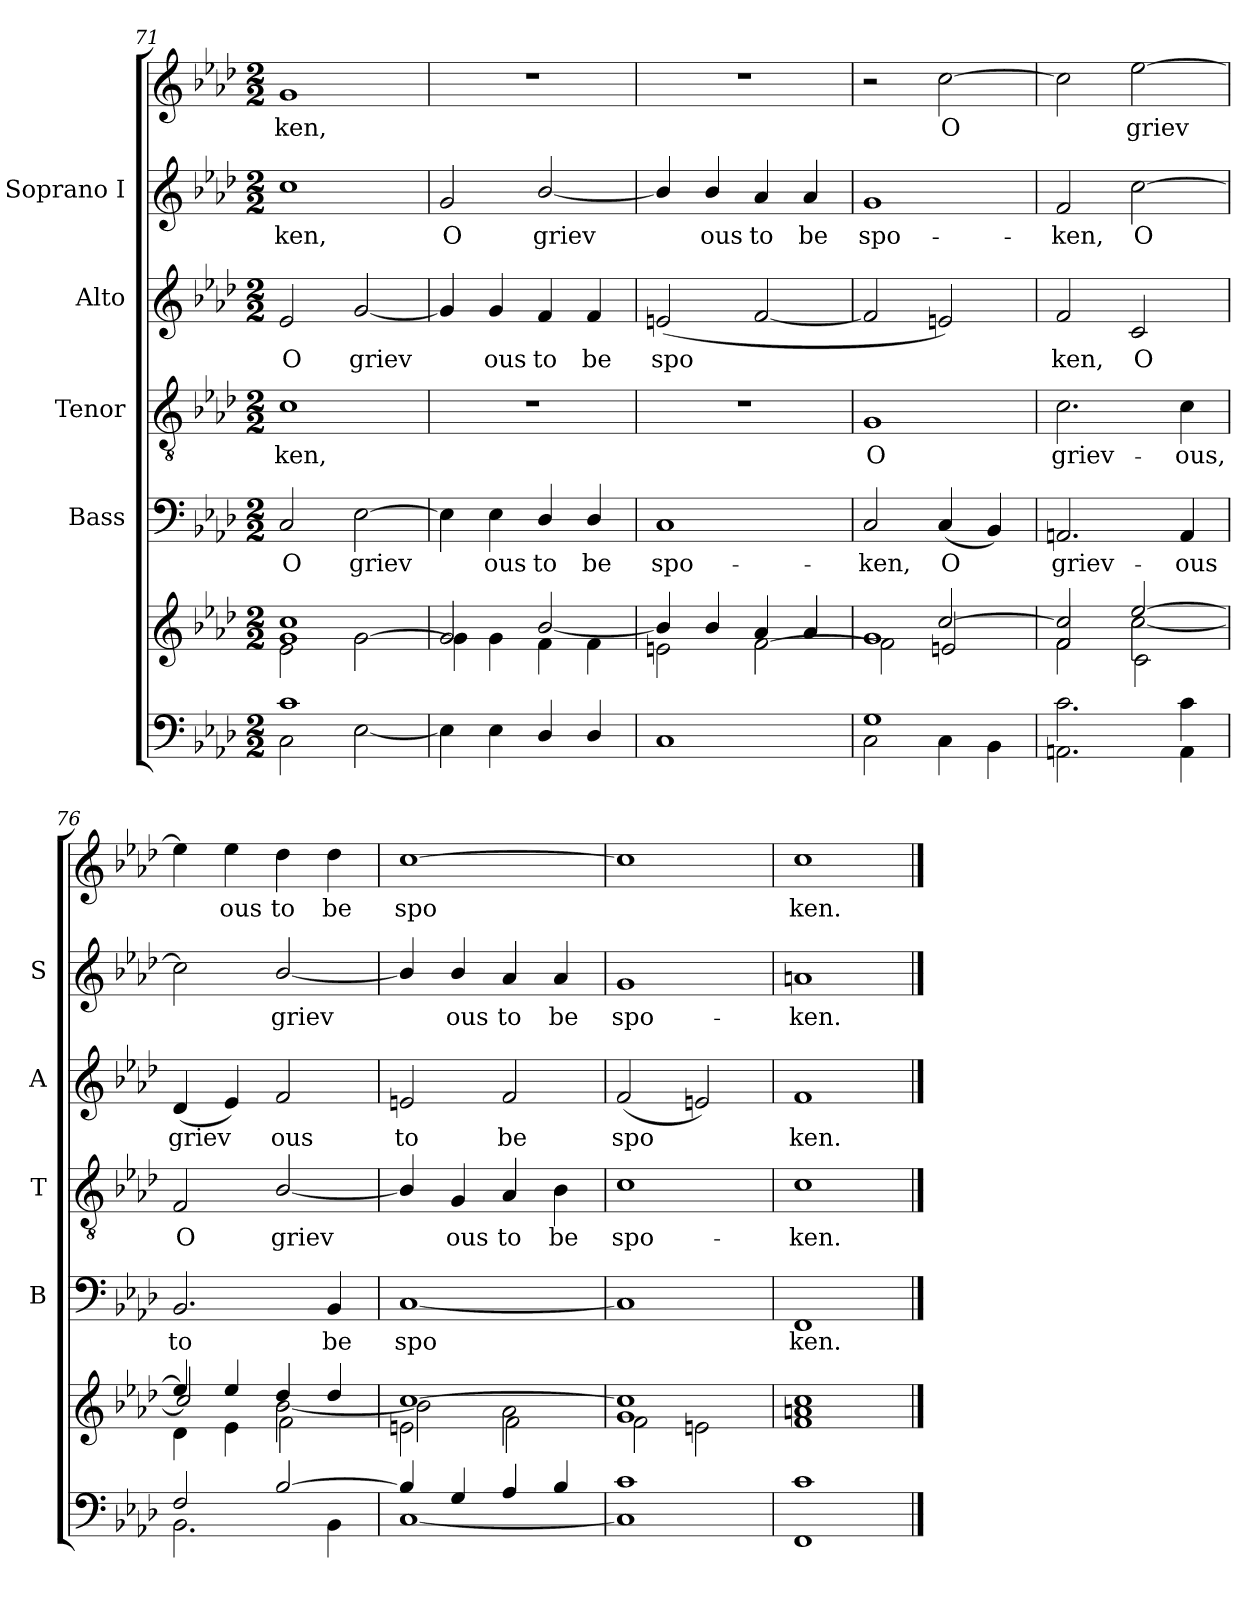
**kern	**kern	**kern	**text	**kern	**text	**kern	**text	**kern	**text	**kern	**text
*part5	*part5	*part4	*part4	*part3	*part3	*part2	*part2	*part1	*part1	*part1	*part1
*staff7	*staff6	*staff5	*staff5	*staff4	*staff4	*staff3	*staff3	*staff2	*staff2	*staff1	*staff1
*	*	*I"Bass	*	*I"Tenor	*	*I"Alto	*	*I"Soprano I	*	*	*
*	*	*I'B	*	*I'T	*	*I'A	*	*I'S	*	*	*
*clefF4	*clefG2	*clefF4	*	*clefGv2	*	*clefG2	*	*clefG2	*	*clefG2	*
*k[b-e-a-d-]	*k[b-e-a-d-]	*k[b-e-a-d-]	*	*k[b-e-a-d-]	*	*k[b-e-a-d-]	*	*k[b-e-a-d-]	*	*k[b-e-a-d-]	*
*A-:	*A-:	*A-:	*	*A-:	*	*A-:	*	*A-:	*	*A-:	*
*M2/2	*M2/2	*M2/2	*	*M2/2	*	*M2/2	*	*M2/2	*	*M2/2	*
=71	=71	=71	=71	=71	=71	=71	=71	=71	=71	=71	=71
*^	*^	*	*	*	*	*	*	*	*	*	*
*	*	*	*^	*	*	*	*	*	*	*	*	*	*
!	!	!	!	!	!	!LO:LY:b	!	!LO:LY:b	!	!LO:LY:b	!	!LO:LY:b	!	!LO:LY:b
1c	2C\	1g	1cc	2e-\	2C/	O	1c	ken,	2e-/	O	1cc	ken,	1g	-ken,
!	!	!	!	!	!	!LO:LY:b	!	!	!	!LO:LY:b	!	!	!	!
.	[<2E-\	.	.	[2g\	[2E-\	griev­	.	.	[2g/	griev­	.	.	.	.
=72	=72	=72	=72	=72	=72	=72	=72	=72	=72	=72	=72	=72	=72	=72
!	!	!	!	!	!	!	!	!	!	!	!	!LO:LY:b	!	!
1ryy	4E-\]	1ryy	2g/	4g\]	4E-\]	.	1r	.	4g/]	.	2g/	O	1r	.
!	!	!	!	!	!	!LO:LY:b	!	!	!	!LO:LY:b	!	!	!	!
.	4E-\	.	.	4g\	4E-\	ous	.	.	4g/	ous	.	.	.	.
!	!	!	!	!	!	!LO:LY:b	!	!	!	!LO:LY:b	!	!LO:LY:b	!	!
.	4D-i/	.	[>2b-/	4f\	4D-i/	to	.	.	4f/	to	[2b-/	griev­	.	.
!	!	!	!	!	!	!LO:LY:b	!	!	!	!LO:LY:b	!	!	!	!
.	4D-/	.	.	4f\	4D-/	be	.	.	4f/	be	.	.	.	.
=73	=73	=73	=73	=73	=73	=73	=73	=73	=73	=73	=73	=73	=73	=73
!	!	!	!	!	!	!LO:LY:b	!	!	!	!LO:LY:b	!	!	!	!
1ryy	1C	1ryy	4b-/]	2en\	1C	spo-	1r	.	(<2en/	spo­	4b-/]	.	1r	.
!	!	!	!	!	!	!	!	!	!	!	!	!LO:LY:b	!	!
.	.	.	4b-/	.	.	.	.	.	.	.	4b-/	ous	.	.
!	!	!	!	!	!	!	!	!	!	!	!	!LO:LY:b	!	!
.	.	.	4a-/	[2f\	.	.	.	.	[2f/	.	4a-/	to	.	.
!	!	!	!	!	!	!	!	!	!	!	!	!LO:LY:b	!	!
.	.	.	4a-/	.	.	.	.	.	.	.	4a-/	be	.	.
=74	=74	=74	=74	=74	=74	=74	=74	=74	=74	=74	=74	=74	=74	=74
!	!	!	!	!	!	!LO:LY:b	!	!LO:LY:b	!	!	!	!LO:LY:b	!	!
1G	2C\	2ryy	1g	2f\]	2C/	-ken,	1G	O	2f/]	.	1g	spo-	2r	.
!	!	!	!	!	!	!LO:LY:b	!	!	!	!	!	!	!	!LO:LY:b
.	4C\	[>2cc/	.	2en/	(<4C/	O	.	.	2en/)	.	.	.	[2cc\	O
.	4BB-\	.	.	.	4BB-/)	.	.	.	.	.	.	.	.	.
!!LO:LB:g=z
=75	=75	=75	=75	=75	=75	=75	=75	=75	=75	=75	=75	=75	=75	=75
!	!	!	!	!	!	!LO:LY:b	!	!LO:LY:b	!	!LO:LY:b	!	!LO:LY:b	!	!
2.c\	2.AAn\	2cc/]	2f\	2f/	2.AAn/	griev-	2.c\	griev-	2f/	ken,	2f/	ken,	2cc\]	.
!	!	!	!	!	!	!	!	!	!	!LO:LY:b	!	!LO:LY:b	!	!LO:LY:b
.	.	[>2ee-/	[<2cc\	2c\	.	.	.	.	2c/	O	[2cc\	O	[2ee-\	-griev­
!	!	!	!	!	!	!LO:LY:b	!	!LO:LY:b	!	!	!	!	!	!
4c\	4AA\	.	.	.	4AA/	-ous	4c\	-ous,	.	.	.	.	.	.
=76	=76	=76	=76	=76	=76	=76	=76	=76	=76	=76	=76	=76	=76	=76
!	!	!	!	!	!	!LO:LY:b	!	!LO:LY:b	!	!LO:LY:b	!	!	!	!
2F/	2.BB-\	4ee-/]	2cc/]	4d-\	2.BB-/	to	2F/	O	(<4d-/	griev­	2cc\]	.	4ee-\]	.
!	!	!	!	!	!	!	!	!	!	!	!	!	!	!LO:LY:b
.	.	4ee-/	.	4e-\	.	.	.	.	4e-/)	.	.	.	4ee-\	ous
!	!	!	!	!	!	!	!	!LO:LY:b	!	!LO:LY:b	!	!LO:LY:b	!	!LO:LY:b
[>2B-/	.	4dd-/	[<2b-\	2f\	.	.	[2B-/	griev­	2f/	ous	[2b-/	griev­	4dd-\	to
!	!	!	!	!	!	!LO:LY:b	!	!	!	!	!	!	!	!LO:LY:b
.	4BB-\	4dd-/	.	.	4BB-/	be	.	.	.	.	.	.	4dd-\	be
=77	=77	=77	=77	=77	=77	=77	=77	=77	=77	=77	=77	=77	=77	=77
!	!	!	!	!	!	!LO:LY:b	!	!	!	!LO:LY:b	!	!	!	!LO:LY:b
4B-/]	[<1C	[>1cc	2b-\]	2en\	[1C	spo­	4B-/]	.	2en/	to	4b-/]	.	[1cc	spo­
!	!	!	!	!	!	!	!	!LO:LY:b	!	!	!	!LO:LY:b	!	!
4G/	.	.	.	.	.	.	4G/	ous	.	.	4b-/	ous	.	.
!	!	!	!	!	!	!	!	!LO:LY:b	!	!LO:LY:b	!	!LO:LY:b	!	!
4A-/	.	.	2a-\	2f\	.	.	4A-/	to	2f/	be	4a-/	to	.	.
!	!	!	!	!	!	!	!	!LO:LY:b	!	!	!	!LO:LY:b	!	!
4B-/	.	.	.	.	.	.	4B-\	be	.	.	4a-/	be	.	.
=78	=78	=78	=78	=78	=78	=78	=78	=78	=78	=78	=78	=78	=78	=78
!	!	!	!	!	!	!	!	!LO:LY:b	!	!LO:LY:b	!	!LO:LY:b	!	!
1c	1C]	1cc]	1g	2f\	1C]	.	1c	spo-	(<2f/	spo­	1g	spo-	1cc]	.
.	.	.	.	2en\	.	.	.	.	2en/)	.	.	.	.	.
=79	=79	=79	=79	=79	=79	=79	=79	=79	=79	=79	=79	=79	=79	=79
!	!	!	!	!	!	!LO:LY:b	!	!LO:LY:b	!	!LO:LY:b	!	!LO:LY:b	!	!LO:LY:b
1c	1FF	1cc	1an	1f	1FF	ken.	1c	-ken.	1f	ken.	1an	ken.	1cc	-ken.
*v	*v	*	*	*	*	*	*	*	*	*	*	*	*	*
*	*v	*v	*v	*	*	*	*	*	*	*	*	*	*
==	==	==	==	==	==	==	==	==	==	==	==
*-	*-	*-	*-	*-	*-	*-	*-	*-	*-	*-	*-
